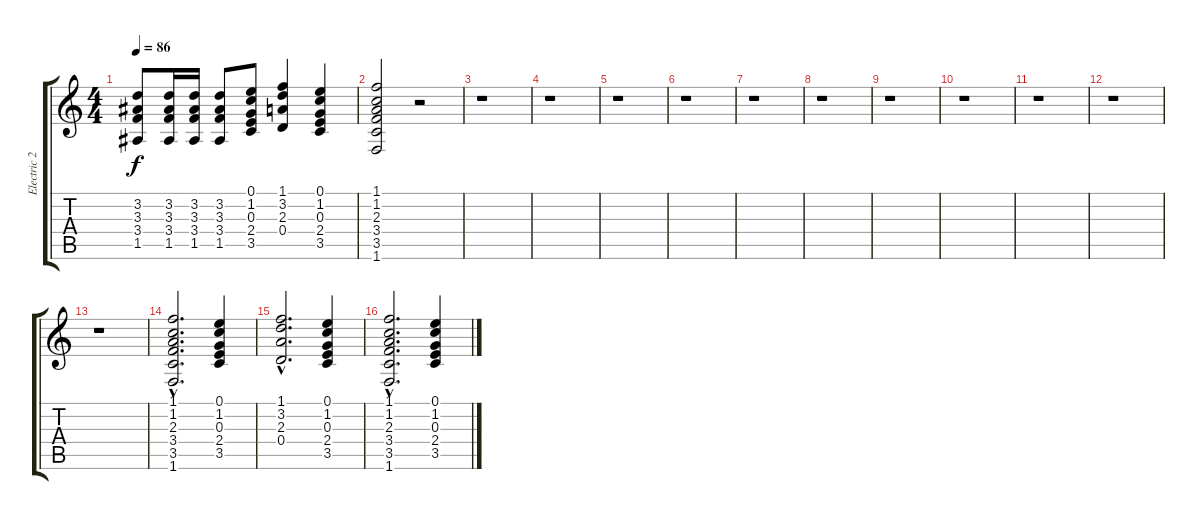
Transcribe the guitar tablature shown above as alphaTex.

\track ("Electric 2" "Electric 2") {instrument electricguitarclean}
\staff {score tabs}
\tuning (E4 B3 G3 D3 A2 E2) {hide}
\ts (4 4)
\tempo 86
\clef g2
\ks c
(3.2 3.3 3.4 1.5).8{dy f} (3.2 3.3 3.4 1.5).16 (3.2 3.3 3.4 1.5).16 (3.2 3.3 3.4 1.5).8 (0.1 1.2 0.3 2.4 3.5).8 (1.1 3.2 2.3 0.4).4 (0.1 1.2 0.3 2.4 3.5).4 |
(1.1 1.2 2.3 3.4 3.5 1.6).2 r.2 |
r.1 |
r.1 |
r.1 |
r.1 |
r.1 |
r.1 |
r.1 |
r.1 |
r.1 |
r.1 |
r.1 |
(1.1{hac} 1.2{hac} 2.3{hac} 3.4{hac} 3.5{hac} 1.6{hac}).2{d} (0.1 1.2 0.3 2.4 3.5).4 |
(1.1{hac} 3.2{hac} 2.3{hac} 0.4{hac}).2{d} (0.1 1.2 0.3 2.4 3.5).4 |
(1.1{hac} 1.2{hac} 2.3{hac} 3.4{hac} 3.5{hac} 1.6{hac}).2{d} (0.1 1.2 0.3 2.4 3.5).4
